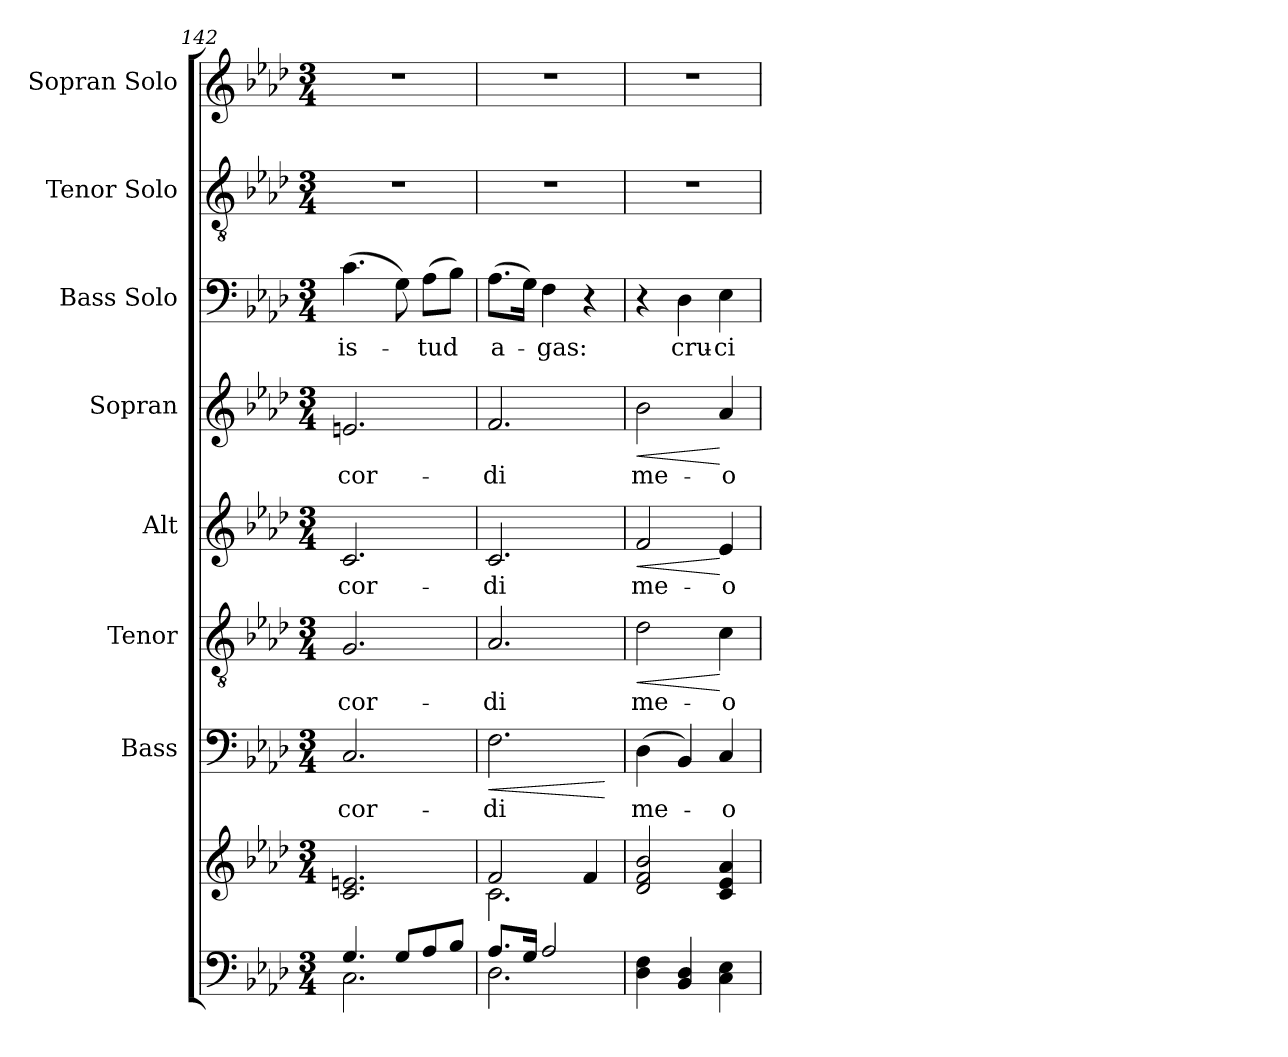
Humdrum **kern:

**kern	**kern	**kern	**text	**dynam	**kern	**text	**dynam	**kern	**text	**dynam	**kern	**text	**dynam	**kern	**text	**kern	**kern
*part8	*part8	*part7	*part7	*part7	*part6	*part6	*part6	*part5	*part5	*part5	*part4	*part4	*part4	*part3	*part3	*part2	*part1
*staff9	*staff8	*staff7	*staff7	*staff7	*staff6	*staff6	*staff6	*staff5	*staff5	*staff5	*staff4	*staff4	*staff4	*staff3	*staff3	*staff2	*staff1
*	*	*I"Bass	*	*	*I"Tenor	*	*	*I"Alt	*	*	*I"Sopran	*	*	*I"Bass Solo	*	*I"Tenor Solo	*I"Sopran Solo
*	*	*I'B.	*	*	*I'T.	*	*	*I'A.	*	*	*I'S.	*	*	*I'B. Solo	*	*I'T. Solo	*I'S. Solo
*clefF4	*clefG2	*clefF4	*	*	*clefGv2	*	*	*clefG2	*	*	*clefG2	*	*	*clefF4	*	*clefGv2	*clefG2
*k[b-e-a-d-]	*k[b-e-a-d-]	*k[b-e-a-d-]	*	*	*k[b-e-a-d-]	*	*	*k[b-e-a-d-]	*	*	*k[b-e-a-d-]	*	*	*k[b-e-a-d-]	*	*k[b-e-a-d-]	*k[b-e-a-d-]
*A-:	*A-:	*A-:	*	*	*A-:	*	*	*A-:	*	*	*A-:	*	*	*A-:	*	*A-:	*A-:
*M3/4	*M3/4	*M3/4	*	*	*M3/4	*	*	*M3/4	*	*	*M3/4	*	*	*M3/4	*	*M3/4	*M3/4
=142	=142	=142	=142	=142	=142	=142	=142	=142	=142	=142	=142	=142	=142	=142	=142	=142	=142
*^	*	*	*	*	*	*	*	*	*	*	*	*	*	*	*	*	*
!	!	!	!	!LO:LY:b	!	!	!LO:LY:b	!	!	!LO:LY:b	!	!	!LO:LY:b	!	!	!LO:LY:b	!	!
4.G/	2.C\	2.c/ 2.en/	2.C/	cor-	.	2.G/	cor-	.	2.c/	cor-	.	2.en/	cor-	.	(>4.c\	is-	2.r	2.r
8G/L	.	.	.	.	.	.	.	.	.	.	.	.	.	.	8G\)	.	.	.
!	!	!	!	!	!	!	!	!	!	!	!	!	!	!	!	!LO:LY:b	!	!
8A-/	.	.	.	.	.	.	.	.	.	.	.	.	.	.	(>8A-\L	-tud	.	.
8B-/J	.	.	.	.	.	.	.	.	.	.	.	.	.	.	8B-\J)	.	.	.
=143	=143	=143	=143	=143	=143	=143	=143	=143	=143	=143	=143	=143	=143	=143	=143	=143	=143	=143
*	*	*^	*	*	*	*	*	*	*	*	*	*	*	*	*	*	*	*
!	!	!	!	!	!LO:LY:b	!LO:HP:b	!	!LO:LY:b	!	!	!LO:LY:b	!	!	!LO:LY:b	!	!	!LO:LY:b	!	!
8.A-/L	2.D-\	2f/	2.c\	2.F\	-di	<	2.A-/	-di	.	2.c/	-di	.	2.f/	-di	.	(>8.A-\L	a-	2.r	2.r
16G/Jk	.	.	.	.	.	.	.	.	.	.	.	.	.	.	.	16G\Jk)	.	.	.
!	!	!	!	!	!	!	!	!	!	!	!	!	!	!	!	!	!LO:LY:b	!	!
2A-/	.	.	.	.	.	.	.	.	.	.	.	.	.	.	.	4F\	-gas:	.	.
.	.	4f/	.	.	.	.	.	.	.	.	.	.	.	.	.	4r	.	.	.
*v	*v	*	*	*	*	*	*	*	*	*	*	*	*	*	*	*	*	*	*
*	*v	*v	*	*	*	*	*	*	*	*	*	*	*	*	*	*	*	*
.	.	.	.	[	.	.	.	.	.	.	.	.	.	.	.	.	.
!!LO:PB:g=z
=144	=144	=144	=144	=144	=144	=144	=144	=144	=144	=144	=144	=144	=144	=144	=144	=144	=144
!	!	!	!LO:LY:b	!	!	!LO:LY:b	!LO:HP:b	!	!LO:LY:b	!LO:HP:b	!	!LO:LY:b	!LO:HP:b	!	!	!	!
4D-\ 4F\	2d-/ 2f/ 2b-/	(>4D-\	me-	.	2d-\	me-	<	2f/	me-	<	2b-\	me-	<	4r	.	2.r	2.r
!	!	!	!	!	!	!	!	!	!	!	!	!	!	!	!LO:LY:b	!	!
4BB-/ 4D-/	.	4BB-/)	.	.	.	.	.	.	.	.	.	.	.	4D-\	cru-	.	.
!	!	!	!LO:LY:b	!	!	!LO:LY:b	!	!	!LO:LY:b	!	!	!LO:LY:b	!	!	!LO:LY:b	!	!
4C\ 4E-\	4c/ 4e-/ 4a-/	4C/	-o	.	4c\	-o	[	4e-/	-o	[	4a-/	-o	[	4E-\	-ci-	.	.
=	=	=	=	=	=	=	=	=	=	=	=	=	=	=	=	=	=
*-	*-	*-	*-	*-	*-	*-	*-	*-	*-	*-	*-	*-	*-	*-	*-	*-	*-
